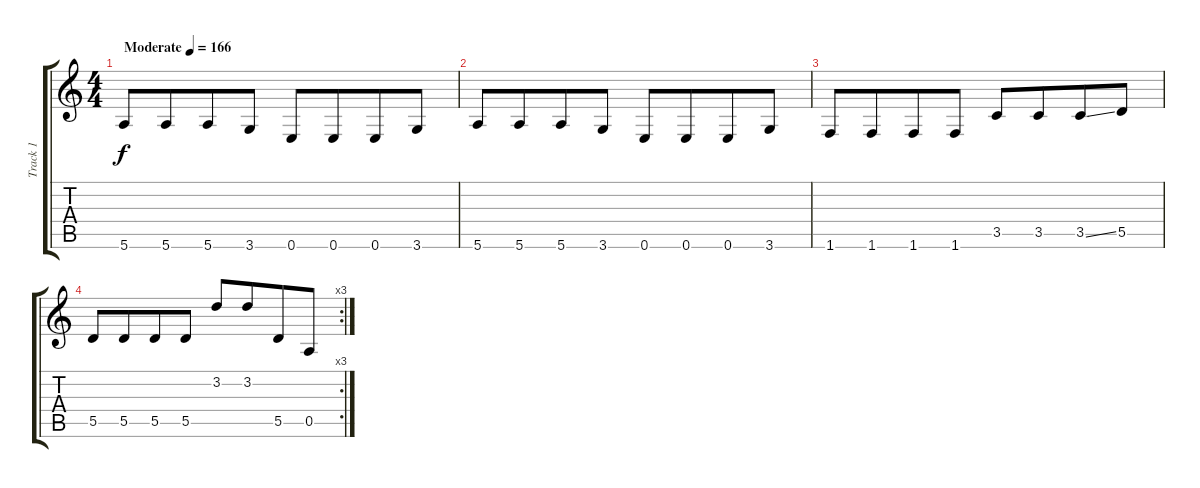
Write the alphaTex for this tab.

\track ("Track 1" "Track 1") {instrument overdrivenguitar}
\staff {score tabs}
\tuning (E4 B3 G3 D3 A2 E2) {hide}
\ts (4 4)
\tempo (166 "Moderate")
\clef g2
\ks c
5.6.8{dy f instrument overdrivenguitar} 5.6.8{beam merge} 5.6.8 3.6.8 0.6.8 0.6.8{beam merge} 0.6.8 3.6.8 |
5.6.8 5.6.8{beam merge} 5.6.8 3.6.8 0.6.8 0.6.8{beam merge} 0.6.8 3.6.8 |
1.6.8 1.6.8{beam merge} 1.6.8 1.6.8 3.5.8 3.5.8{beam merge} 3.5{ss}.8 5.5.8 |
\rc 3
5.5.8 5.5.8{beam merge} 5.5.8 5.5.8 3.2.8 3.2.8{beam merge} 5.5.8 0.5.8
